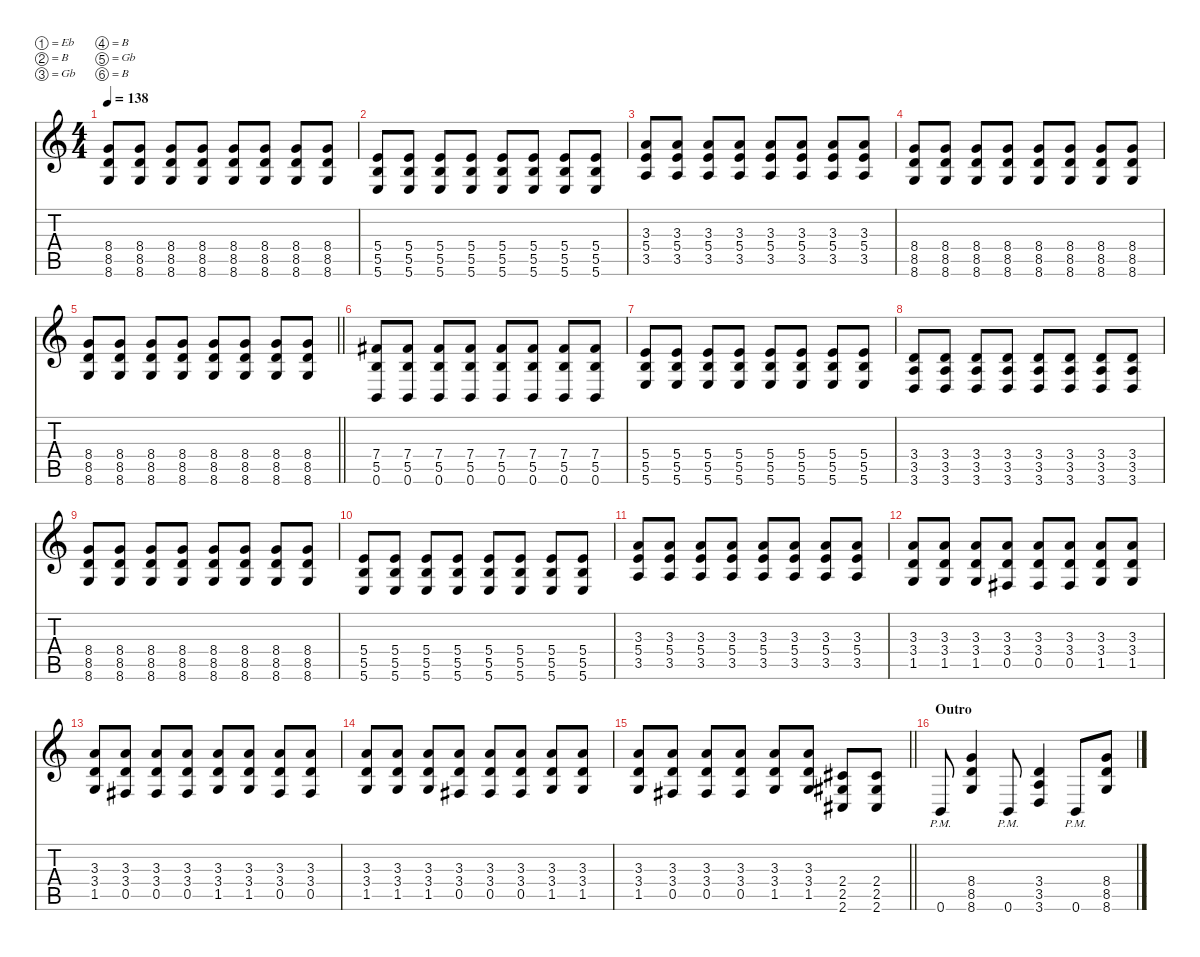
\defaultSystemsLayout 4
\hideDynamics
\bracketExtendMode nobrackets
\singleTrackTrackNamePolicy hidden
\multiTrackTrackNamePolicy hidden
\firstSystemTrackNameMode fullname
\firstSystemTrackNameOrientation horizontal
\otherSystemsTrackNameOrientation horizontal
\track ("Rhythm Guitar" "dist.guit.") {instrument distortionguitar}
\staff {score tabs}
\tuning (Eb4 B3 Gb3 B2 Gb2 B1)
\ts (4 4)
\tempo 138
\clef g2
\ks c
(8.4 8.5 8.6).8{dy f beam Up} (8.4 8.5 8.6).8{beam Up} (8.4 8.5 8.6).8{beam Up} (8.4 8.5 8.6).8{beam Up} (8.4 8.5 8.6).8{beam Up} (8.4 8.5 8.6).8{beam Up} (8.4 8.5 8.6).8{beam Up} (8.4 8.5 8.6).8{beam Up} |
(5.4 5.5 5.6).8{beam Up} (5.4 5.5 5.6).8{beam Up} (5.4 5.5 5.6).8{beam Up} (5.4 5.5 5.6).8{beam Up} (5.4 5.5 5.6).8{beam Up} (5.4 5.5 5.6).8{beam Up} (5.4 5.5 5.6).8{beam Up} (5.4 5.5 5.6).8{beam Up} |
(3.3 5.4 3.5).8{beam Up} (3.3 5.4 3.5).8{beam Up} (3.3 5.4 3.5).8{beam Up} (3.3 5.4 3.5).8{beam Up} (3.3 5.4 3.5).8{beam Up} (3.3 5.4 3.5).8{beam Up} (3.3 5.4 3.5).8{beam Up} (3.3 5.4 3.5).8{beam Up} |
(8.4 8.5 8.6).8{beam Up} (8.4 8.5 8.6).8{beam Up} (8.4 8.5 8.6).8{beam Up} (8.4 8.5 8.6).8{beam Up} (8.4 8.5 8.6).8{beam Up} (8.4 8.5 8.6).8{beam Up} (8.4 8.5 8.6).8{beam Up} (8.4 8.5 8.6).8{beam Up} |
\barLineRight lightlight
(8.4 8.5 8.6).8{beam Up} (8.4 8.5 8.6).8{beam Up} (8.4 8.5 8.6).8{beam Up} (8.4 8.5 8.6).8{beam Up} (8.4 8.5 8.6).8{beam Up} (8.4 8.5 8.6).8{beam Up} (8.4 8.5 8.6).8{beam Up} (8.4 8.5 8.6).8{beam Up} |
\section ("" "")
(7.4{acc #} 5.5 0.6).8{beam Up} (7.4{acc #} 5.5 0.6).8{beam Up} (7.4{acc #} 5.5 0.6).8{beam Up} (7.4{acc #} 5.5 0.6).8{beam Up} (7.4{acc #} 5.5 0.6).8{beam Up} (7.4{acc #} 5.5 0.6).8{beam Up} (7.4{acc #} 5.5 0.6).8{beam Up} (7.4{acc #} 5.5 0.6).8{beam Up} |
(5.4 5.5 5.6).8{beam Up} (5.4 5.5 5.6).8{beam Up} (5.4 5.5 5.6).8{beam Up} (5.4 5.5 5.6).8{beam Up} (5.4 5.5 5.6).8{beam Up} (5.4 5.5 5.6).8{beam Up} (5.4 5.5 5.6).8{beam Up} (5.4 5.5 5.6).8{beam Up} |
(3.4 3.5 3.6).8{beam Up} (3.4 3.5 3.6).8{beam Up} (3.4 3.5 3.6).8{beam Up} (3.4 3.5 3.6).8{beam Up} (3.4 3.5 3.6).8{beam Up} (3.4 3.5 3.6).8{beam Up} (3.4 3.5 3.6).8{beam Up} (3.4 3.5 3.6).8{beam Up} |
(8.4 8.5 8.6).8{beam Up} (8.4 8.5 8.6).8{beam Up} (8.4 8.5 8.6).8{beam Up} (8.4 8.5 8.6).8{beam Up} (8.4 8.5 8.6).8{beam Up} (8.4 8.5 8.6).8{beam Up} (8.4 8.5 8.6).8{beam Up} (8.4 8.5 8.6).8{beam Up} |
(5.4 5.5 5.6).8{beam Up} (5.4 5.5 5.6).8{beam Up} (5.4 5.5 5.6).8{beam Up} (5.4 5.5 5.6).8{beam Up} (5.4 5.5 5.6).8{beam Up} (5.4 5.5 5.6).8{beam Up} (5.4 5.5 5.6).8{beam Up} (5.4 5.5 5.6).8{beam Up} |
(3.3 5.4 3.5).8{beam Up} (3.3 5.4 3.5).8{beam Up} (3.3 5.4 3.5).8{beam Up} (3.3 5.4 3.5).8{beam Up} (3.3 5.4 3.5).8{beam Up} (3.3 5.4 3.5).8{beam Up} (3.3 5.4 3.5).8{beam Up} (3.3 5.4 3.5).8{beam Up} |
(3.3 3.4 1.5).8{beam Up} (3.3 3.4 1.5).8{beam Up} (3.3 3.4 1.5).8{beam Up} (3.3 3.4 0.5{acc #}).8{beam Up} (3.3 3.4 0.5{acc #}).8{beam Up} (3.3 3.4 0.5{acc #}).8{beam Up} (3.3 3.4 1.5).8{beam Up} (3.3 3.4 1.5).8{beam Up} |
(3.3 3.4 1.5).8{beam Up} (3.3 3.4 0.5{acc #}).8{beam Up} (3.3 3.4 0.5{acc #}).8{beam Up} (3.3 3.4 0.5{acc #}).8{beam Up} (3.3 3.4 1.5).8{beam Up} (3.3 3.4 1.5).8{beam Up} (3.3 3.4 0.5{acc #}).8{beam Up} (3.3 3.4 0.5{acc #}).8{beam Up} |
(3.3 3.4 1.5).8{beam Up} (3.3 3.4 1.5).8{beam Up} (3.3 3.4 1.5).8{beam Up} (3.3 3.4 0.5{acc #}).8{beam Up} (3.3 3.4 0.5{acc #}).8{beam Up} (3.3 3.4 0.5{acc #}).8{beam Up} (3.3 3.4 1.5).8{beam Up} (3.3 3.4 1.5).8{beam Up} |
\barLineRight lightlight
(3.3 3.4 1.5).8{beam Up} (3.3 3.4 0.5{acc #}).8{beam Up} (3.3 3.4 0.5{acc #}).8{beam Up} (3.3 3.4 0.5{acc #}).8{beam Up} (3.3 3.4 1.5).8{beam Up} (3.3 3.4 1.5).8{beam Up} (2.4{acc #} 2.5{acc #} 2.6{acc #}).8{beam Up} (2.4{acc #} 2.5{acc #} 2.6{acc #}).8{beam Up} |
\section ("" "Outro")
0.6{pm}.8{beam Up} (8.4 8.5 8.6).4{beam Up} 0.6{pm}.8{beam Up} (3.4 3.5 3.6).4{beam Up} 0.6{pm}.8{beam Up} (8.4 8.5 8.6).8{beam Up}
